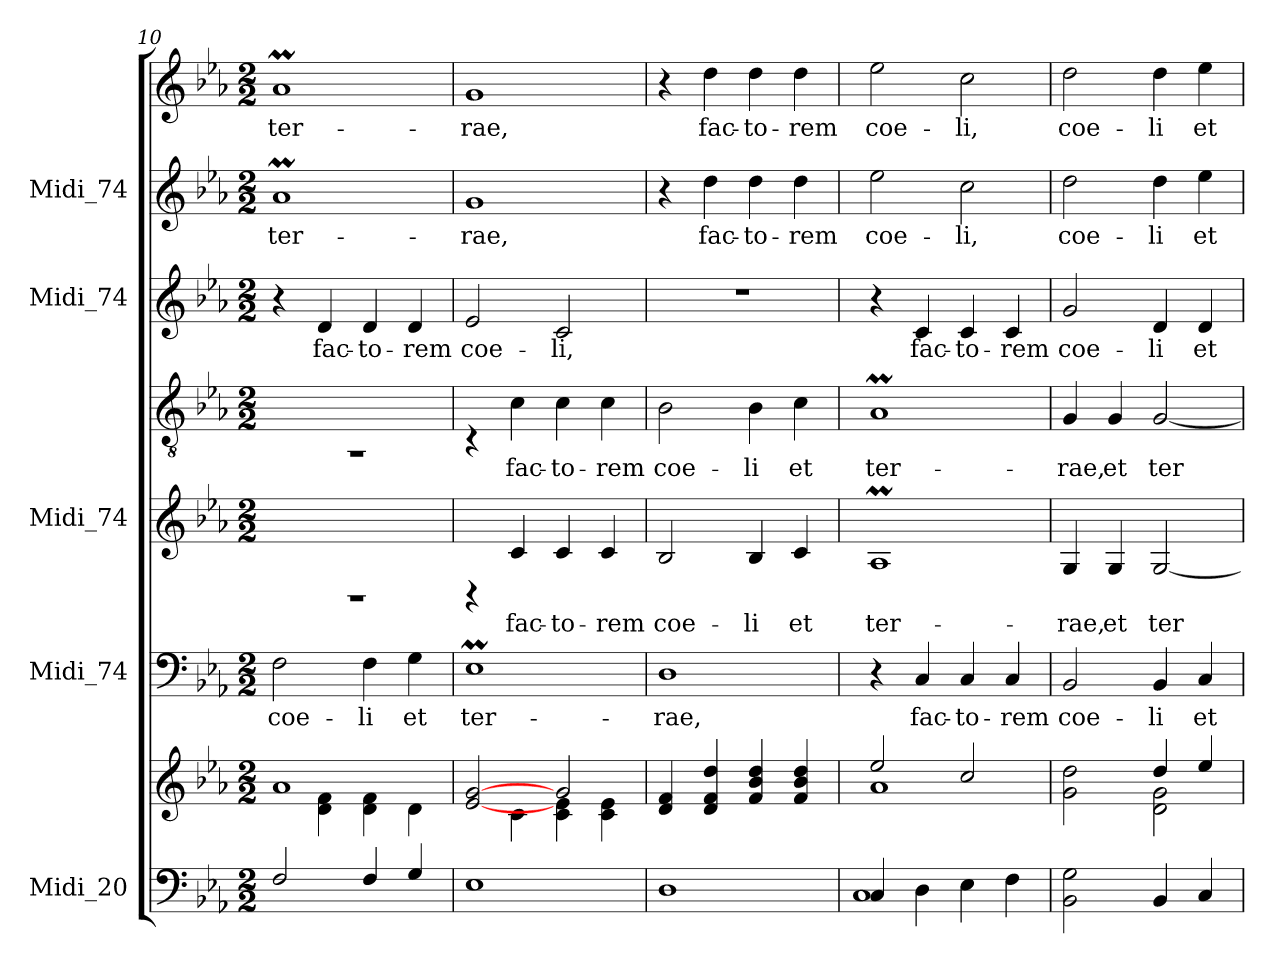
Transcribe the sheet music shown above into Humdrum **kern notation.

**kern	**kern	**kern	**text	**kern	**text	**kern	**text	**kern	**text	**kern	**text	**kern	**text
*part5	*part5	*part4	*part4	*part3	*part3	*part3	*part3	*part2	*part2	*part1	*part1	*part1	*part1
*staff8	*staff7	*staff6	*staff6	*staff5	*staff5	*staff4	*staff4	*staff3	*staff3	*staff2	*staff2	*staff1	*staff1
*I"Midi_20	*	*I"Midi_74	*	*I"Midi_74	*	*	*	*I"Midi_74	*	*I"Midi_74	*	*	*
*clefF4	*clefG2	*clefF4	*	*	*	*clefGv2	*	*clefG2	*	*	*	*clefG2	*
*k[b-e-a-]	*k[b-e-a-]	*k[b-e-a-]	*	*k[b-e-a-]	*	*k[b-e-a-]	*	*k[b-e-a-]	*	*k[b-e-a-]	*	*k[b-e-a-]	*
*E-:	*E-:	*E-:	*	*E-:	*	*E-:	*	*E-:	*	*E-:	*	*E-:	*
*M2/2	*M2/2	*M2/2	*	*M2/2	*	*M2/2	*	*M2/2	*	*M2/2	*	*M2/2	*
=10	=10	=10	=10	=10	=10	=10	=10	=10	=10	=10	=10	=10	=10
*^	*^	*	*	*	*	*	*	*	*	*	*	*	*
!	!	!	!	!	!LO:LY:b	!	!	!	!	!	!	!	!LO:LY:b	!	!LO:LY:b
2F	1ryy	1a-/	4ryy	2F	coe-	1rBB	.	1rBB	.	4r	.	1a-M	ter-	1a-M	ter-
!	!	!	!	!	!	!	!	!	!	!	!LO:LY:b	!	!	!	!
.	.	.	4d\ 4f\	.	.	.	.	.	.	4d	fac-	.	.	.	.
!	!	!	!	!	!LO:LY:b	!	!	!	!	!	!LO:LY:b	!	!	!	!
4F	.	.	4d\ 4f\	4F	-li	.	.	.	.	4d	-to-	.	.	.	.
!	!	!	!	!	!LO:LY:b	!	!	!	!	!	!LO:LY:b	!	!	!	!
4G	.	.	4d\	4G	et	.	.	.	.	4d	-rem	.	.	.	.
=11	=11	=11	=11	=11	=11	=11	=11	=11	=11	=11	=11	=11	=11	=11	=11
!	!	!	!	!	!LO:LY:b	!	!	!	!	!	!LO:LY:b	!	!LO:LY:b	!	!LO:LY:b
1E-	1ryy	[2e-/ [2g/	4ryy	1E-M	ter-	4rBB	.	4rBB	.	2e-	coe-	1g	-rae,	1g	-rae,
!	!	!	!	!	!	!	!LO:LY:b	!	!LO:LY:b	!	!	!	!	!	!
.	.	.	4c\	.	.	4c	fac-	4c	fac-	.	.	.	.	.	.
!	!	!	!	!	!	!	!LO:LY:b	!	!LO:LY:b	!	!LO:LY:b	!	!	!	!
.	.	2g/	4c\ 4e-\	.	.	4c	-to-	4c	-to-	2c	-li,	.	.	.	.
!	!	!	!	!	!	!	!LO:LY:b	!	!LO:LY:b	!	!	!	!	!	!
.	.	.	4c\ 4e-\	.	.	4c	-rem	4c	-rem	.	.	.	.	.	.
=12	=12	=12	=12	=12	=12	=12	=12	=12	=12	=12	=12	=12	=12	=12	=12
!	!	!	!	!	!LO:LY:b	!	!LO:LY:b	!	!LO:LY:b	!	!	!	!	!	!
1D	2ryy	4d/ 4f/	2ryy	1D	-rae,	2B-	coe-	2B-	coe-	1r	.	4r	.	4r	.
!	!	!	!	!	!	!	!	!	!	!	!	!	!LO:LY:b	!	!LO:LY:b
.	.	4d/ 4f/ 4dd/	.	.	.	.	.	.	.	.	.	4dd	fac-	4dd	fac-
!	!	!	!	!	!	!	!LO:LY:b	!	!LO:LY:b	!	!	!	!LO:LY:b	!	!LO:LY:b
.	2ryy	4f/ 4b-/ 4dd/	2ryy	.	.	4B-	-li	4B-	-li	.	.	4dd	-to-	4dd	-to-
!	!	!	!	!	!	!	!LO:LY:b	!	!LO:LY:b	!	!	!	!LO:LY:b	!	!LO:LY:b
.	.	4f/ 4b-/ 4dd/	.	.	.	4c	et	4c	et	.	.	4dd	-rem	4dd	-rem
=13	=13	=13	=13	=13	=13	=13	=13	=13	=13	=13	=13	=13	=13	=13	=13
!	!	!	!	!	!	!	!LO:LY:b	!	!LO:LY:b	!	!	!	!LO:LY:b	!	!LO:LY:b
4C	1C\	2ee-/	1a-\	4r	.	1A-M	ter-	1A-M	ter-	4r	.	2ee-	coe-	2ee-	coe-
!	!	!	!	!	!LO:LY:b	!	!	!	!	!	!LO:LY:b	!	!	!	!
4D\	.	.	.	4C	fac-	.	.	.	.	4c	fac-	.	.	.	.
!	!	!	!	!	!LO:LY:b	!	!	!	!	!	!LO:LY:b	!	!LO:LY:b	!	!LO:LY:b
4E-\	.	2cc/	.	4C	-to-	.	.	.	.	4c	-to-	2cc	-li,	2cc	-li,
!	!	!	!	!	!LO:LY:b	!	!	!	!	!	!LO:LY:b	!	!	!	!
4F\	.	.	.	4C	-rem	.	.	.	.	4c	-rem	.	.	.	.
=14	=14	=14	=14	=14	=14	=14	=14	=14	=14	=14	=14	=14	=14	=14	=14
!	!	!	!	!	!LO:LY:b	!	!LO:LY:b	!	!LO:LY:b	!	!LO:LY:b	!	!LO:LY:b	!	!LO:LY:b
2BB-\ 2G\	2ryy	2g\ 2dd\	2ryy	2BB-	coe-	4G	-rae,	4G	-rae,	2g	coe-	2dd	coe-	2dd	coe-
!	!	!	!	!	!	!	!LO:LY:b	!	!LO:LY:b	!	!	!	!	!	!
.	.	.	.	.	.	4G	et	4G	et	.	.	.	.	.	.
!	!	!	!	!	!LO:LY:b	!	!LO:LY:b	!	!LO:LY:b	!	!LO:LY:b	!	!LO:LY:b	!	!LO:LY:b
4BB-	2ryy	4dd/	2d\ 2g\	4BB-	-li	[2G	ter-	[2G	ter-	4d	-li	4dd	-li	4dd	-li
!	!	!	!	!	!LO:LY:b	!	!	!	!	!	!LO:LY:b	!	!LO:LY:b	!	!LO:LY:b
4C	.	4ee-/	.	4C	et	.	.	.	.	4d	et	4ee-	et	4ee-	et
*v	*v	*	*	*	*	*	*	*	*	*	*	*	*	*	*
*	*v	*v	*	*	*	*	*	*	*	*	*	*	*	*
=	=	=	=	=	=	=	=	=	=	=	=	=	=
*-	*-	*-	*-	*-	*-	*-	*-	*-	*-	*-	*-	*-	*-
